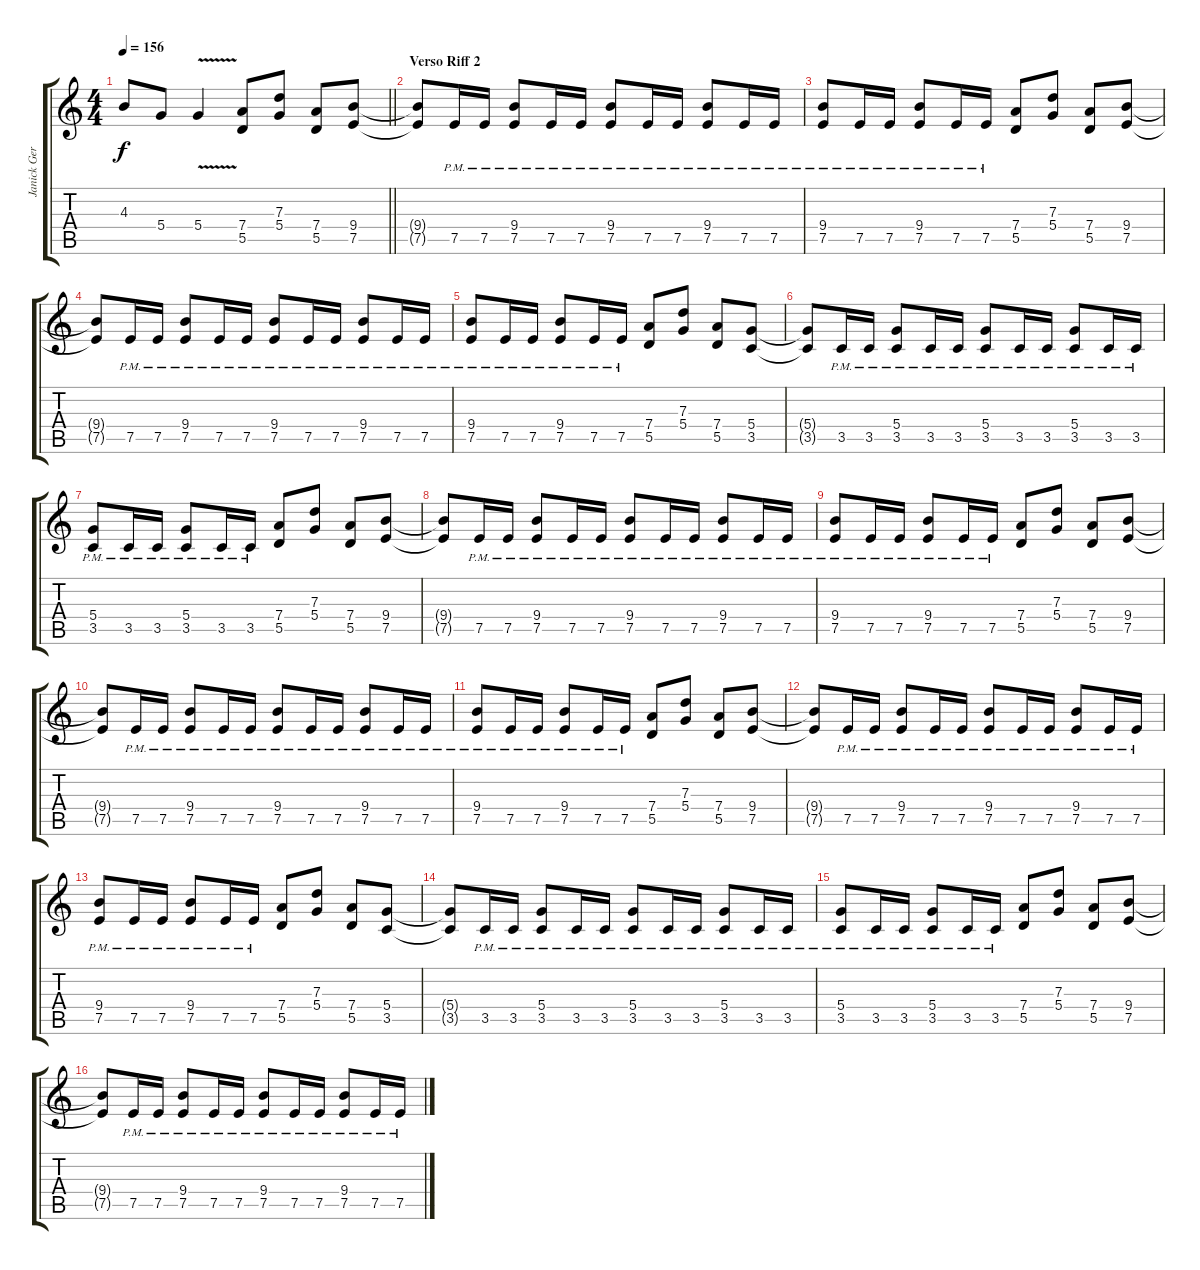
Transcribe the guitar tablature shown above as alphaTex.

\track ("Janick Gers" "Janick Ger") {instrument distortionguitar}
\staff {score tabs}
\tuning (E4 B3 G3 D3 A2 E2) {hide}
\ts (4 4)
\tempo 156
\clef g2
\barLineRight lightlight
\ks c
4.3.8{dy f} 5.4.8 5.4{v}.4 (7.4 5.5).8 (7.3 5.4).8 (7.4 5.5).8 (9.4 7.5).8 |
\section ("" "Verso Riff 2")
(9.4{t} 7.5{t}).8 7.5{pm}.16 7.5{pm}.16 (9.4{pm} 7.5{pm}).8 7.5{pm}.16 7.5{pm}.16 (9.4{pm} 7.5{pm}).8 7.5{pm}.16 7.5{pm}.16 (9.4{pm} 7.5{pm}).8 7.5{pm}.16 7.5{pm}.16 |
(9.4{pm} 7.5{pm}).8 7.5{pm}.16 7.5{pm}.16 (9.4{pm} 7.5{pm}).8 7.5{pm}.16 7.5{pm}.16 (7.4 5.5).8 (7.3 5.4).8 (7.4 5.5).8 (9.4 7.5).8 |
(9.4{t} 7.5{t}).8 7.5{pm}.16 7.5{pm}.16 (9.4{pm} 7.5{pm}).8 7.5{pm}.16 7.5{pm}.16 (9.4{pm} 7.5{pm}).8 7.5{pm}.16 7.5{pm}.16 (9.4{pm} 7.5{pm}).8 7.5{pm}.16 7.5{pm}.16 |
(9.4{pm} 7.5{pm}).8 7.5{pm}.16 7.5{pm}.16 (9.4{pm} 7.5{pm}).8 7.5{pm}.16 7.5{pm}.16 (7.4 5.5).8 (7.3 5.4).8 (7.4 5.5).8 (5.4 3.5).8 |
(5.4{t} 3.5{t}).8 3.5{pm}.16 3.5{pm}.16 (5.4{pm} 3.5{pm}).8 3.5{pm}.16 3.5{pm}.16 (5.4{pm} 3.5{pm}).8 3.5{pm}.16 3.5{pm}.16 (5.4{pm} 3.5{pm}).8 3.5{pm}.16 3.5{pm}.16 |
(5.4{pm} 3.5{pm}).8 3.5{pm}.16 3.5{pm}.16 (5.4{pm} 3.5{pm}).8 3.5{pm}.16 3.5{pm}.16 (7.4 5.5).8 (7.3 5.4).8 (7.4 5.5).8 (9.4 7.5).8 |
(9.4{t} 7.5{t}).8 7.5{pm}.16 7.5{pm}.16 (9.4{pm} 7.5{pm}).8 7.5{pm}.16 7.5{pm}.16 (9.4{pm} 7.5{pm}).8 7.5{pm}.16 7.5{pm}.16 (9.4{pm} 7.5{pm}).8 7.5{pm}.16 7.5{pm}.16 |
(9.4{pm} 7.5{pm}).8 7.5{pm}.16 7.5{pm}.16 (9.4{pm} 7.5{pm}).8 7.5{pm}.16 7.5{pm}.16 (7.4 5.5).8 (7.3 5.4).8 (7.4 5.5).8 (9.4 7.5).8 |
(9.4{t} 7.5{t}).8 7.5{pm}.16 7.5{pm}.16 (9.4{pm} 7.5{pm}).8 7.5{pm}.16 7.5{pm}.16 (9.4{pm} 7.5{pm}).8 7.5{pm}.16 7.5{pm}.16 (9.4{pm} 7.5{pm}).8 7.5{pm}.16 7.5{pm}.16 |
(9.4{pm} 7.5{pm}).8 7.5{pm}.16 7.5{pm}.16 (9.4{pm} 7.5{pm}).8 7.5{pm}.16 7.5{pm}.16 (7.4 5.5).8 (7.3 5.4).8 (7.4 5.5).8 (9.4 7.5).8 |
(9.4{t} 7.5{t}).8 7.5{pm}.16 7.5{pm}.16 (9.4{pm} 7.5{pm}).8 7.5{pm}.16 7.5{pm}.16 (9.4{pm} 7.5{pm}).8 7.5{pm}.16 7.5{pm}.16 (9.4{pm} 7.5{pm}).8 7.5{pm}.16 7.5{pm}.16 |
(9.4{pm} 7.5{pm}).8 7.5{pm}.16 7.5{pm}.16 (9.4{pm} 7.5{pm}).8 7.5{pm}.16 7.5{pm}.16 (7.4 5.5).8 (7.3 5.4).8 (7.4 5.5).8 (5.4 3.5).8 |
(5.4{t} 3.5{t}).8 3.5{pm}.16 3.5{pm}.16 (5.4{pm} 3.5{pm}).8 3.5{pm}.16 3.5{pm}.16 (5.4{pm} 3.5{pm}).8 3.5{pm}.16 3.5{pm}.16 (5.4{pm} 3.5{pm}).8 3.5{pm}.16 3.5{pm}.16 |
(5.4{pm} 3.5{pm}).8 3.5{pm}.16 3.5{pm}.16 (5.4{pm} 3.5{pm}).8 3.5{pm}.16 3.5{pm}.16 (7.4 5.5).8 (7.3 5.4).8 (7.4 5.5).8 (9.4 7.5).8 |
(9.4{t} 7.5{t}).8 7.5{pm}.16 7.5{pm}.16 (9.4{pm} 7.5{pm}).8 7.5{pm}.16 7.5{pm}.16 (9.4{pm} 7.5{pm}).8 7.5{pm}.16 7.5{pm}.16 (9.4{pm} 7.5{pm}).8 7.5{pm}.16 7.5{pm}.16
